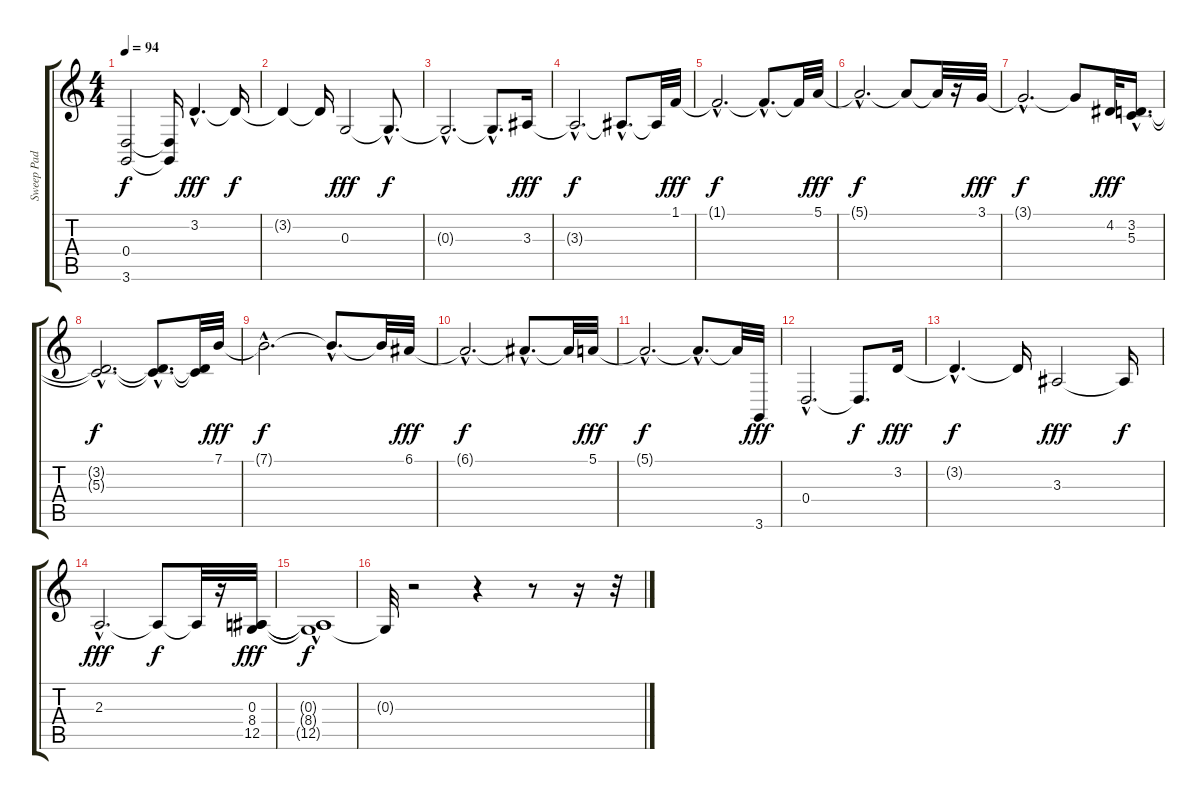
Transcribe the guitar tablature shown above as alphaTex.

\track ("Sweep Pad" "Sweep Pad") {instrument pad8sweep}
\staff {score tabs}
\tuning (E4 B3 G3 D3 A2 E2) {hide}
\ts (4 4)
\tempo 94
\clef g2
\ks c
(0.4{t} 3.6{t}).2{dy f} (0.4{t} 3.6{t}).16 3.2{hac}.4{d dy fff volume 14} 3.2{t}.16{dy f} |
3.2{t}.4 3.2{t}.16 0.3.2{dy fff volume 11} 0.3{hac t}.8{d dy f} |
0.3{hac t}.2{d} 0.3{hac t}.8{d} 3.3.16{dy fff} |
3.3{hac t}.2{d dy f} 3.3{hac t}.8{d} 3.3{t}.32 1.1.32{dy fff volume 11} |
1.1{hac t}.2{d dy f} 1.1{hac t}.8{d} 1.1{t}.32 5.1.32{dy fff volume 14} |
5.1{hac t}.2{d dy f} 5.1{t}.8 5.1{t}.32 r.16 3.1.32{dy fff volume 13} |
3.1{hac t}.2{d dy f} 3.1{t}.8 4.2.32{dy fff volume 15} (3.2{hac} 5.3{hac}).16{d} |
(3.2{hac t} 5.3{hac t}).2{d dy f} (3.2{hac t} 5.3{hac t}).8{d} (3.2{t} 5.3{t}).32 7.1.32{dy fff volume 15} |
7.1{hac t}.2{d dy f} 7.1{hac t}.8{d} 7.1{t}.32 6.1.32{dy fff volume 14} |
6.1{hac t}.2{d dy f} 6.1{hac t}.8{d} 6.1{t}.32 5.1.32{dy fff volume 14} |
5.1{hac t}.2{d dy f} 5.1{hac t}.8{d} 5.1{t}.32 3.6.32{dy fff} |
0.4{hac}.2{d} 0.4{t}.8{d dy f} 3.2.16{dy fff} |
3.2{hac t}.4{d dy f} 3.2{t}.16 3.3.2{dy fff} 3.3{t}.16{dy f} |
2.3{hac}.2{d dy fff} 2.3{t}.8{dy f} 2.3{t}.32 r.16 (0.3 8.4 12.5).32{dy fff volume 13} |
(0.3{t} 8.4{hac t} 12.5{t}).1{dy f} |
0.3{t}.32 r.2 r.4 r.8 r.16 r.32
